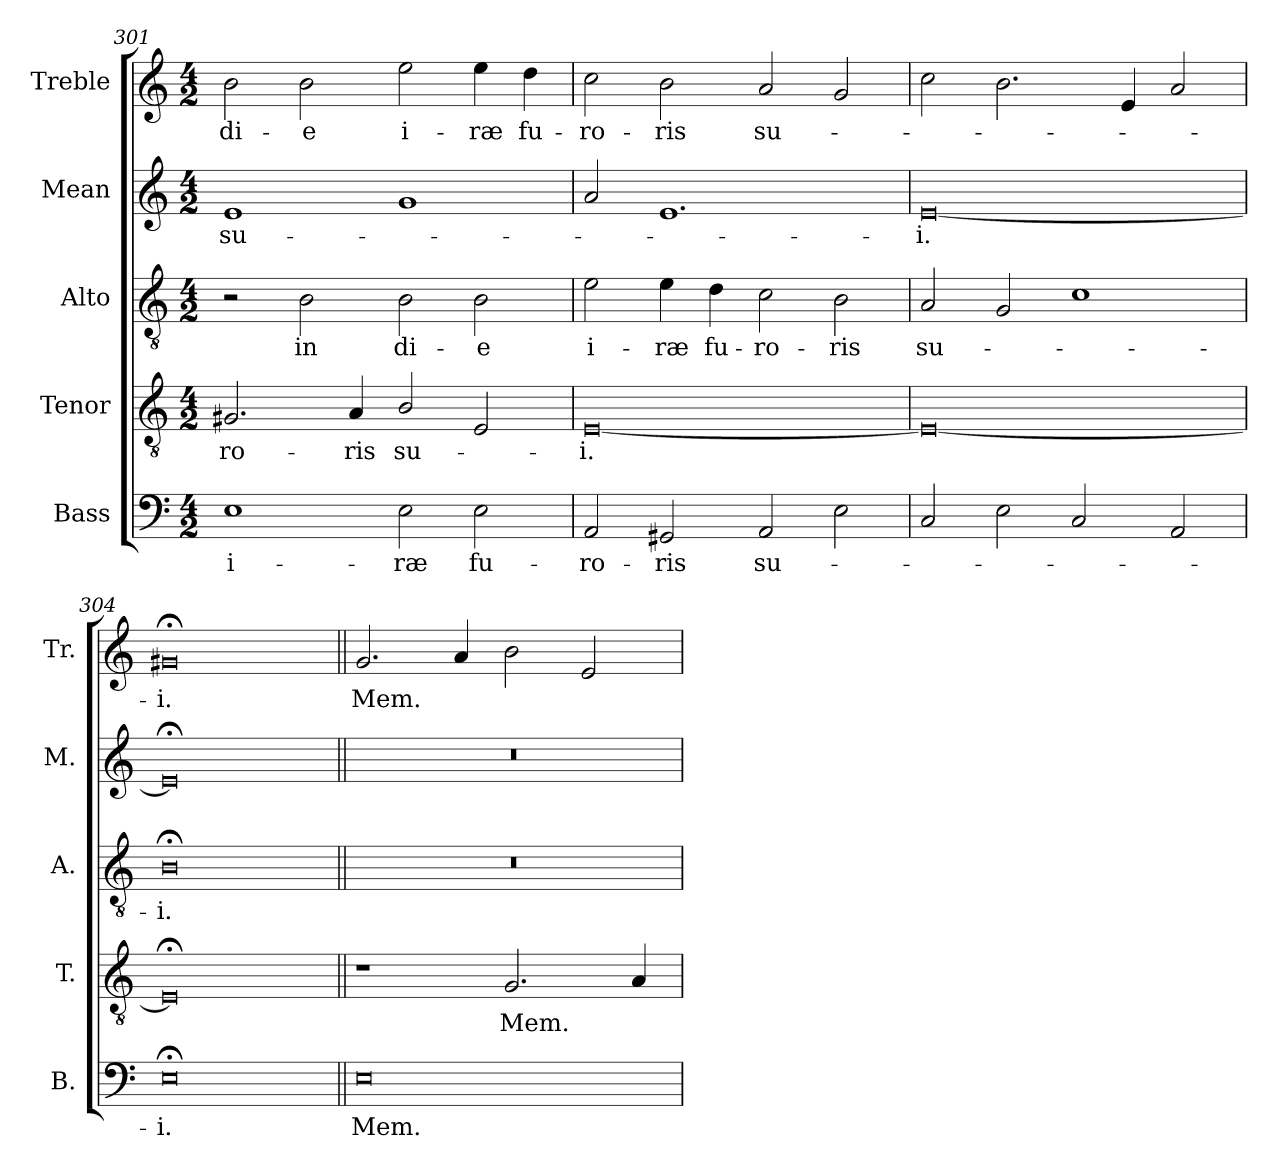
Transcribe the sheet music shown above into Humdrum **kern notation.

**kern	**text	**kern	**text	**kern	**text	**kern	**text	**kern	**text
*part5	*part5	*part4	*part4	*part3	*part3	*part2	*part2	*part1	*part1
*staff5	*staff5	*staff4	*staff4	*staff3	*staff3	*staff2	*staff2	*staff1	*staff1
*I"Bass	*	*I"Tenor	*	*I"Alto	*	*I"Mean	*	*I"Treble	*
*I'B.	*	*I'T.	*	*I'A.	*	*I'M.	*	*I'Tr.	*
*clefF4	*	*clefGv2	*	*clefGv2	*	*clefG2	*	*clefG2	*
*	*	*ITrd7c12	*	*ITrd7c12	*	*	*	*	*
*k[]	*	*k[]	*	*k[]	*	*k[]	*	*k[]	*
*C:	*	*C:	*	*C:	*	*C:	*	*C:	*
*M4/2	*	*M4/2	*	*M4/2	*	*M4/2	*	*M4/2	*
=301	=301	=301	=301	=301	=301	=301	=301	=301	=301
!	!LO:LY:b:color=#000000	!	!	!	!	!	!	!	!
!	!	!	!LO:LY:b:color=#000000	!	!	!	!	!	!
!	!	!	!	!	!	!	!LO:LY:b:color=#000000	!	!
!	!	!	!	!	!	!	!	!	!LO:LY:b:color=#000000
1Ei	i-	2.GG#Xi/	-ro-	2r	.	1ei	su-	2bi\	di-
!	!	!	!	!	!LO:LY:b:color=#000000	!	!	!	!
!	!	!	!	!	!	!	!	!	!LO:LY:b:color=#000000
.	.	.	.	2BBi\	in	.	.	2bi\	-e
!	!	!	!LO:LY:b:color=#000000	!	!	!	!	!	!
.	.	4AAi/	-ris	.	.	.	.	.	.
!	!LO:LY:b:color=#000000	!	!	!	!	!	!	!	!
!	!	!	!LO:LY:b:color=#000000	!	!	!	!	!	!
!	!	!	!	!	!LO:LY:b:color=#000000	!	!	!	!
!	!	!	!	!	!	!	!	!	!LO:LY:b:color=#000000
2Ei\	-ræ	2BBi/	su-	2BBi\	di-	1gi	.	2eei\	i-
!	!LO:LY:b:color=#000000	!	!	!	!	!	!	!	!
!	!	!	!	!	!LO:LY:b:color=#000000	!	!	!	!
!	!	!	!	!	!	!	!	!	!LO:LY:b:color=#000000
2Ei\	fu-	2EEi/	.	2BBi\	-e	.	.	4eei\	-ræ
!	!	!	!	!	!	!	!	!	!LO:LY:b:color=#000000
.	.	.	.	.	.	.	.	4ddi\	fu-
=302	=302	=302	=302	=302	=302	=302	=302	=302	=302
!	!LO:LY:b:color=#000000	!	!	!	!	!	!	!	!
!	!	!	!LO:LY:b:color=#000000	!	!	!	!	!	!
!	!	!	!	!	!LO:LY:b:color=#000000	!	!	!	!
!	!	!	!	!	!	!	!	!	!LO:LY:b:color=#000000
2AAi/	-ro-	[<0EEi	-i.	2Ei\	i-	2ai/	.	2cci\	-ro-
!	!LO:LY:b:color=#000000	!	!	!	!	!	!	!	!
!	!	!	!	!	!LO:LY:b:color=#000000	!	!	!	!
!	!	!	!	!	!	!	!	!	!LO:LY:b:color=#000000
2GG#Xi/	-ris	.	.	4Ei\	-ræ	1.ei	.	2bi\	-ris
!	!	!	!	!	!LO:LY:b:color=#000000	!	!	!	!
.	.	.	.	4Di\	fu-	.	.	.	.
!	!LO:LY:b:color=#000000	!	!	!	!	!	!	!	!
!	!	!	!	!	!LO:LY:b:color=#000000	!	!	!	!
!	!	!	!	!	!	!	!	!	!LO:LY:b:color=#000000
2AAi/	su-	.	.	2Ci\	-ro-	.	.	2ai/	su-
!	!	!	!	!	!LO:LY:b:color=#000000	!	!	!	!
2Ei\	.	.	.	2BBi\	-ris	.	.	2gi/	.
=303	=303	=303	=303	=303	=303	=303	=303	=303	=303
!	!	!	!	!	!LO:LY:b:color=#000000	!	!	!	!
!	!	!	!	!	!	!	!LO:LY:b:color=#000000	!	!
2Ci/	.	0EEi_<	.	2AAi/	su-	[<0ei	-i.	2cci\	.
2Ei\	.	.	.	2GGi/	.	.	.	2.bi\	.
2Ci/	.	.	.	1Ci	.	.	.	.	.
.	.	.	.	.	.	.	.	4ei/	.
2AAi/	.	.	.	.	.	.	.	2ai/	.
=304	=304	=304	=304	=304	=304	=304	=304	=304	=304
!	!LO:LY:b:color=#000000	!	!	!	!	!	!	!	!
!	!	!	!	!	!LO:LY:b:color=#000000	!	!	!	!
!	!	!	!	!	!	!	!	!	!LO:LY:b:color=#000000
0E;i	-i.	0EE;i]	.	0BB;i	-i.	0e;i]	.	0g#X;i	-i.
!!LO:PB:g=z
=305||	=305||	=305||	=305||	=305||	=305||	=305||	=305||	=305||	=305||
!	!LO:LY:b:color=#000000	!	!	!LO:N:vis=1	!	!LO:N:vis=1	!	!	!
*	*	*	*	*	*	*	*	*MM180	*
!	!	!	!	!	!	!	!	!	!LO:LY:b:color=#000000
0Ei	Mem.	1r	.	0r	.	0r	.	2.gi/	Mem.
.	.	.	.	.	.	.	.	4ai/	.
!	!	!	!LO:LY:b:color=#000000	!	!	!	!	!	!
.	.	2.GGi/	Mem.	.	.	.	.	2bi\	.
.	.	.	.	.	.	.	.	2ei/	.
.	.	4AAi/	.	.	.	.	.	.	.
=	=	=	=	=	=	=	=	=	=
*-	*-	*-	*-	*-	*-	*-	*-	*-	*-
